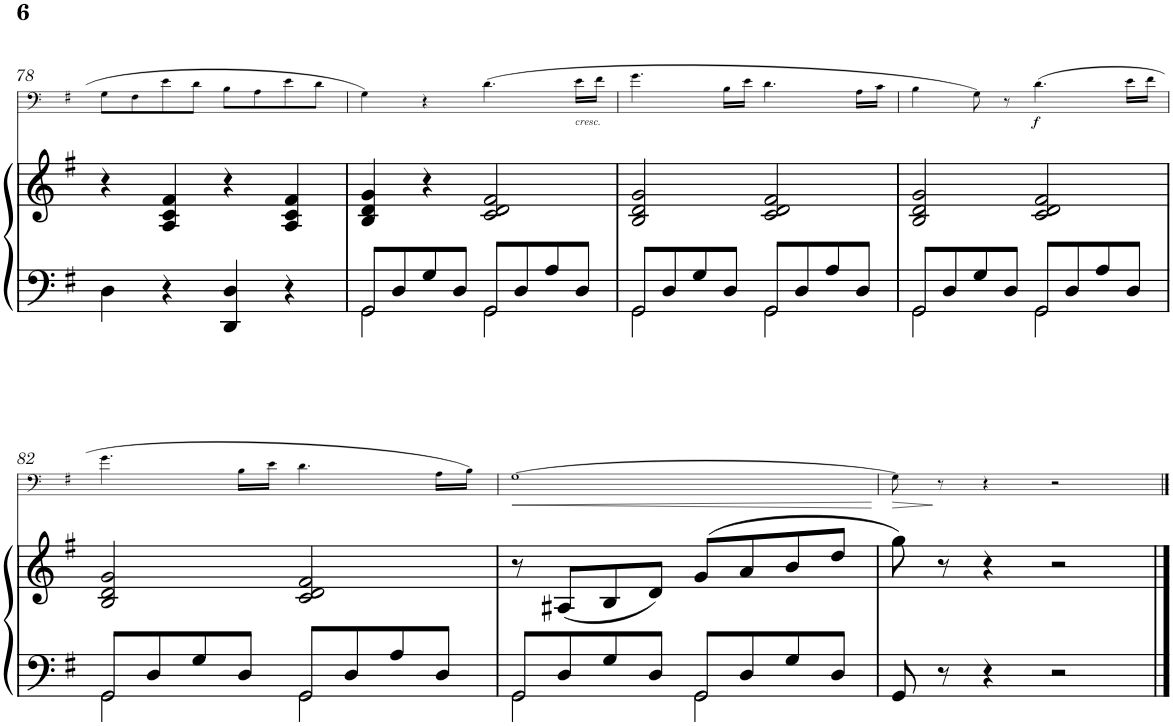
**kern	**kern	**kern	**dynam
*part2	*part2	*part1	*part1
*staff3	*staff2	*staff1	*staff1
*I"Piano	*	*I"Trombone	*
*I'Pno	*	*I'Trb	*
!!LO:PB:g=z
*clefF4	*clefG2	*clefF4	*
*k[f#]	*k[f#]	*k[f#]	*
*M4/4	*M4/4	*M4/4	*
*met(c)	*met(c)	*met(c)	*
=78	=78	=78	=78
4D\	4r	8G\L	.
.	.	8F#\	.
4r	4A/ 4c/ 4f#/	8e\	.
.	.	8d\J	.
4DD/ 4D/	4r	8B\L	.
.	.	8A\	.
4r	4A/ 4c/ 4f#/	8e\	.
.	.	8d\J	.
=79	=79	=79	=79
!LO:N:head=open	!	!	!
*^	*	*	*
8GG/L	2GG\	4B/ 4d/ 4g/	4G\	.
8D/	.	.	.	.
8G/	.	4r	4r	.
8D/J	.	.	.	.
!LO:N:head=open	!	!	!	!
8GG/L	2GG\	2c/ 2d/ 2f#/	(>4.d\	.
8D/	.	.	.	.
8A/	.	.	.	.
!	!	!	!LO:TX:b:i:t=cresc.	!
8D/J	.	.	16e\LL	.
.	.	.	16f#\JJ	.
=80	=80	=80	=80	=80
!LO:N:head=open	!	!	!	!
8GG/L	2GG\	2B/ 2d/ 2g/	4.g\	.
8D/	.	.	.	.
8G/	.	.	.	.
8D/J	.	.	16B\LL	.
.	.	.	16e\JJ	.
!LO:N:head=open	!	!	!	!
8GG/L	2GG\	2c/ 2d/ 2f#/	4.d\	.
8D/	.	.	.	.
8A/	.	.	.	.
8D/J	.	.	16A\LL	.
.	.	.	16c\JJ	.
=81	=81	=81	=81	=81
!LO:N:head=open	!	!	!	!
8GG/L	2GG\	2B/ 2d/ 2g/	4B\	.
8D/	.	.	.	.
8G/	.	.	8G\)	.
8D/J	.	.	8r	.
!LO:N:head=open	!	!	!	!LO:DY:b
8GG/L	2GG\	2c/ 2d/ 2f#/	(4.d\	f
8D/	.	.	.	.
8A/	.	.	.	.
8D/J	.	.	16e\LL	.
.	.	.	16f#\JJ	.
!!LO:LB:g=z
=82	=82	=82	=82	=82
!LO:N:head=open	!	!	!	!
8GG/L	2GG\	2B/ 2d/ 2g/	4.g\	.
8D/	.	.	.	.
8G/	.	.	.	.
8D/J	.	.	16B\LL	.
.	.	.	16e\JJ	.
!LO:N:head=open	!	!	!	!
8GG/L	2GG\	2c/ 2d/ 2f#/	4.d\	.
8D/	.	.	.	.
8A/	.	.	.	.
8D/J	.	.	16A\LL	.
.	.	.	16B\JJ)	.
=83	=83	=83	=83	=83
!LO:N:head=open	!	!	!	!LO:HP:b
8GG/L	2GG\	8r	[>1G	<
8D/	.	(8A#X/L	.	.
8G/	.	8B/	.	.
8D/J	.	8d/J)	.	.
!LO:N:head=open	!	!	!	!
8GG/L	2GG\	(8g/L	.	.
8D/	.	8a/	.	.
8G/	.	8b/	.	.
8D/J	.	8dd/J	.	.
*v	*v	*	*	*
.	.	.	[
=84	=84	=84	=84
!	!	!	!LO:HP:b
8GG/	8gg\)	8G\]	>
8r	8r	8r	]
4r	4r	4r	.
2r	2r	2r	.
==	==	==	==
*-	*-	*-	*-
